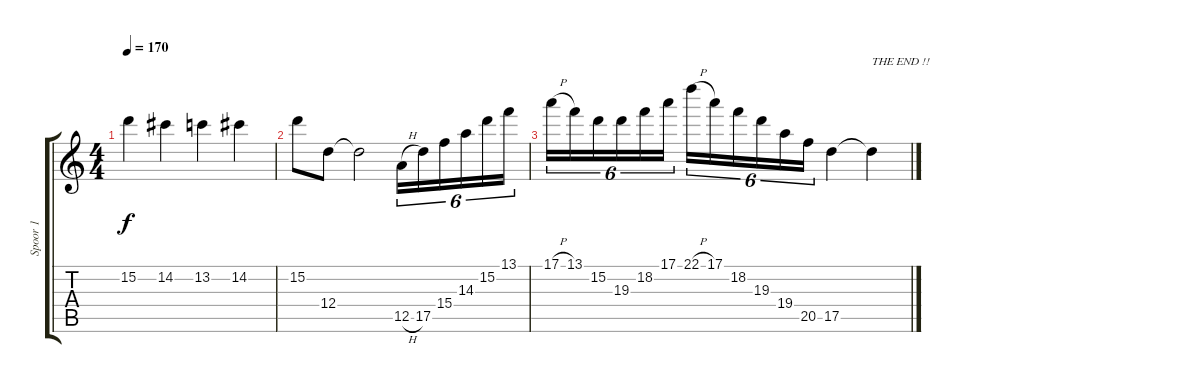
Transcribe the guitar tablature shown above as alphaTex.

\track ("Spoor 1" "Spoor 1") {instrument distortionguitar}
\staff {score tabs}
\tuning (E4 B3 G3 D3 A2 E2) {hide}
\ts (4 4)
\tempo 170
\clef g2
\ks c
15.2.4{dy f} 14.2.4 13.2.4 14.2.4 |
15.2.8 12.4.8 12.4{t}.2 12.5{h}.16{tu (6 4)} 17.5.16{tu (6 4)} 15.4.16{tu (6 4)} 14.3.16{tu (6 4)} 15.2.16{tu (6 4)} 13.1.16{tu (6 4)} |
17.1{h}.16{tu (6 4)} 13.1.16{tu (6 4)} 15.2.16{tu (6 4)} 19.3.16{tu (6 4)} 18.2.16{tu (6 4)} 17.1.16{tu (6 4)} 22.1{h}.16{tu (6 4)} 17.1.16{tu (6 4)} 18.2.16{tu (6 4)} 19.3.16{tu (6 4)} 19.4.16{tu (6 4)} 20.5.16{tu (6 4)} 17.5.4 17.5{t}.4{txt "THE END !!"}
